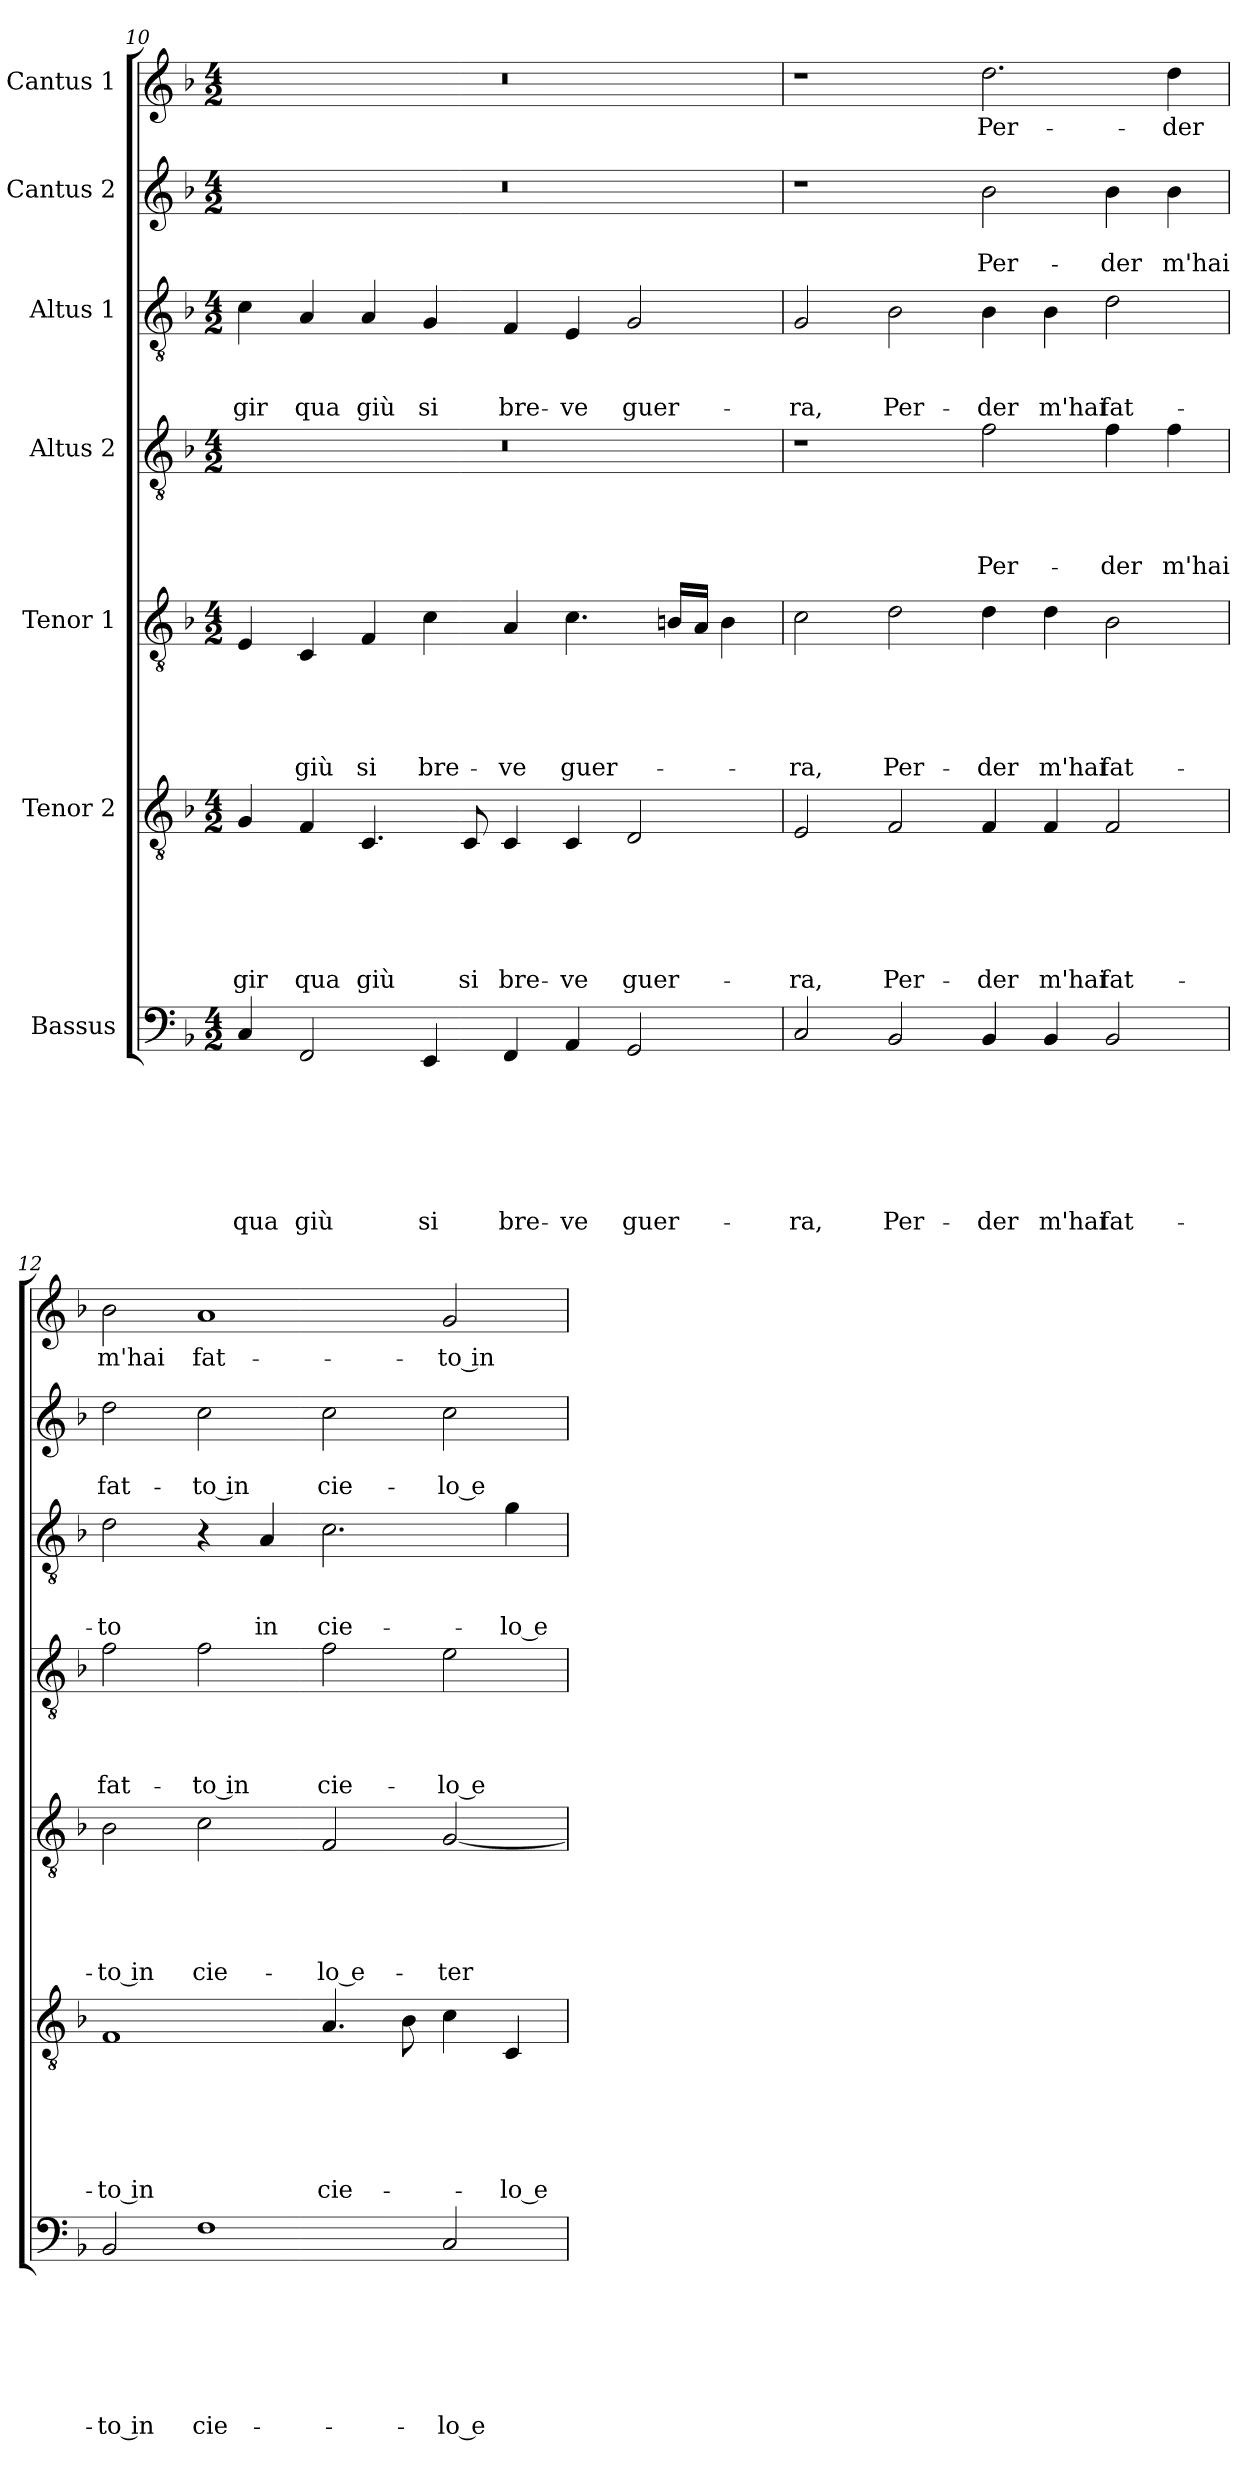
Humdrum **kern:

**kern	**text	**text	**text	**text	**text	**text	**text	**kern	**text	**text	**text	**text	**text	**text	**kern	**text	**text	**text	**text	**text	**kern	**text	**text	**text	**text	**kern	**text	**text	**text	**kern	**text	**text	**kern	**text
*part7	*part7	*part7	*part7	*part7	*part7	*part7	*part7	*part6	*part6	*part6	*part6	*part6	*part6	*part6	*part5	*part5	*part5	*part5	*part5	*part5	*part4	*part4	*part4	*part4	*part4	*part3	*part3	*part3	*part3	*part2	*part2	*part2	*part1	*part1
*staff7	*staff7	*staff7	*staff7	*staff7	*staff7	*staff7	*staff7	*staff6	*staff6	*staff6	*staff6	*staff6	*staff6	*staff6	*staff5	*staff5	*staff5	*staff5	*staff5	*staff5	*staff4	*staff4	*staff4	*staff4	*staff4	*staff3	*staff3	*staff3	*staff3	*staff2	*staff2	*staff2	*staff1	*staff1
*I"Bassus	*	*	*	*	*	*	*	*I"Tenor 2	*	*	*	*	*	*	*I"Tenor 1	*	*	*	*	*	*I"Altus 2	*	*	*	*	*I"Altus 1	*	*	*	*I"Cantus 2	*	*	*I"Cantus 1	*
!!LO:PB:g=z
*clefF4	*	*	*	*	*	*	*	*clefGv2	*	*	*	*	*	*	*clefGv2	*	*	*	*	*	*clefGv2	*	*	*	*	*clefGv2	*	*	*	*clefG2	*	*	*clefG2	*
*k[b-]	*	*	*	*	*	*	*	*k[b-]	*	*	*	*	*	*	*k[b-]	*	*	*	*	*	*k[b-]	*	*	*	*	*k[b-]	*	*	*	*k[b-]	*	*	*k[b-]	*
*d:	*	*	*	*	*	*	*	*d:	*	*	*	*	*	*	*d:	*	*	*	*	*	*d:	*	*	*	*	*d:	*	*	*	*d:	*	*	*d:	*
*M4/2	*	*	*	*	*	*	*	*M4/2	*	*	*	*	*	*	*M4/2	*	*	*	*	*	*M4/2	*	*	*	*	*M4/2	*	*	*	*M4/2	*	*	*M4/2	*
=10	=10	=10	=10	=10	=10	=10	=10	=10	=10	=10	=10	=10	=10	=10	=10	=10	=10	=10	=10	=10	=10	=10	=10	=10	=10	=10	=10	=10	=10	=10	=10	=10	=10	=10
!	!	!	!	!	!	!	!LO:LY:b	!	!	!	!	!	!	!LO:LY:b	!	!	!	!	!	!	!	!	!	!	!	!	!	!	!LO:LY:b	!	!	!	!	!
4C/	.	.	.	.	.	.	qua	4G/	.	.	.	.	.	-gir	4E/	.	.	.	.	.	0r	.	.	.	.	4c\	.	.	-gir	0r	.	.	0r	.
!	!	!	!	!	!	!	!LO:LY:b	!	!	!	!	!	!	!LO:LY:b	!	!	!	!	!	!LO:LY:b	!	!	!	!	!	!	!	!	!LO:LY:b	!	!	!	!	!
2FF/	.	.	.	.	.	.	giù	4F/	.	.	.	.	.	qua	4C/	.	.	.	.	giù	.	.	.	.	.	4A/	.	.	qua	.	.	.	.	.
!	!	!	!	!	!	!	!	!	!	!	!	!	!	!LO:LY:b	!	!	!	!	!	!LO:LY:b	!	!	!	!	!	!	!	!	!LO:LY:b	!	!	!	!	!
.	.	.	.	.	.	.	.	4.C/	.	.	.	.	.	giù	4F/	.	.	.	.	si	.	.	.	.	.	4A/	.	.	giù	.	.	.	.	.
!	!	!	!	!	!	!	!LO:LY:b	!	!	!	!	!	!	!	!	!	!	!	!	!LO:LY:b	!	!	!	!	!	!	!	!	!LO:LY:b	!	!	!	!	!
4EE/	.	.	.	.	.	.	si	.	.	.	.	.	.	.	4c\	.	.	.	.	bre-	.	.	.	.	.	4G/	.	.	si	.	.	.	.	.
!	!	!	!	!	!	!	!	!	!	!	!	!	!	!LO:LY:b	!	!	!	!	!	!	!	!	!	!	!	!	!	!	!	!	!	!	!	!
.	.	.	.	.	.	.	.	8C/	.	.	.	.	.	si	.	.	.	.	.	.	.	.	.	.	.	.	.	.	.	.	.	.	.	.
!	!	!	!	!	!	!	!LO:LY:b	!	!	!	!	!	!	!LO:LY:b	!	!	!	!	!	!LO:LY:b	!	!	!	!	!	!	!	!	!LO:LY:b	!	!	!	!	!
4FF/	.	.	.	.	.	.	bre-	4C/	.	.	.	.	.	bre-	4A/	.	.	.	.	-ve	.	.	.	.	.	4F/	.	.	bre-	.	.	.	.	.
!	!	!	!	!	!	!	!LO:LY:b	!	!	!	!	!	!	!LO:LY:b	!	!	!	!	!	!LO:LY:b	!	!	!	!	!	!	!	!	!LO:LY:b	!	!	!	!	!
4AA/	.	.	.	.	.	.	-ve	4C/	.	.	.	.	.	-ve	4.c\	.	.	.	.	guer-	.	.	.	.	.	4E/	.	.	-ve	.	.	.	.	.
!	!	!	!	!	!	!	!LO:LY:b	!	!	!	!	!	!	!LO:LY:b	!	!	!	!	!	!	!	!	!	!	!	!	!	!	!LO:LY:b	!	!	!	!	!
2GG/	.	.	.	.	.	.	guer-	2D/	.	.	.	.	.	guer-	.	.	.	.	.	.	.	.	.	.	.	2G/	.	.	guer-	.	.	.	.	.
.	.	.	.	.	.	.	.	.	.	.	.	.	.	.	16Bn/LL	.	.	.	.	.	.	.	.	.	.	.	.	.	.	.	.	.	.	.
.	.	.	.	.	.	.	.	.	.	.	.	.	.	.	16A/JJ	.	.	.	.	.	.	.	.	.	.	.	.	.	.	.	.	.	.	.
.	.	.	.	.	.	.	.	.	.	.	.	.	.	.	4B\	.	.	.	.	.	.	.	.	.	.	.	.	.	.	.	.	.	.	.
=11	=11	=11	=11	=11	=11	=11	=11	=11	=11	=11	=11	=11	=11	=11	=11	=11	=11	=11	=11	=11	=11	=11	=11	=11	=11	=11	=11	=11	=11	=11	=11	=11	=11	=11
!	!	!	!	!	!	!	!LO:LY:b	!	!	!	!	!	!	!LO:LY:b	!	!	!	!	!	!LO:LY:b	!	!	!	!	!	!	!	!	!LO:LY:b	!	!	!	!	!
2C/	.	.	.	.	.	.	-ra,	2E/	.	.	.	.	.	-ra,	2c\	.	.	.	.	-ra,	1r	.	.	.	.	2G/	.	.	-ra,	1r	.	.	1r	.
!	!	!	!	!	!	!	!LO:LY:b	!	!	!	!	!	!	!LO:LY:b	!	!	!	!	!	!LO:LY:b	!	!	!	!	!	!	!	!	!LO:LY:b	!	!	!	!	!
2BB-/	.	.	.	.	.	.	Per-	2F/	.	.	.	.	.	Per-	2d\	.	.	.	.	Per-	.	.	.	.	.	2B-\	.	.	Per-	.	.	.	.	.
!	!	!	!	!	!	!	!LO:LY:b	!	!	!	!	!	!	!LO:LY:b	!	!	!	!	!	!LO:LY:b	!	!	!	!	!LO:LY:b	!	!	!	!LO:LY:b	!	!	!LO:LY:b	!	!LO:LY:b
4BB-/	.	.	.	.	.	.	-der	4F/	.	.	.	.	.	-der	4d\	.	.	.	.	-der	2f\	.	.	.	Per-	4B-\	.	.	-der	2b-\	.	Per-	2.dd\	Per-
!	!	!	!	!	!	!	!LO:LY:b	!	!	!	!	!	!	!LO:LY:b	!	!	!	!	!	!LO:LY:b	!	!	!	!	!	!	!	!	!LO:LY:b	!	!	!	!	!
4BB-/	.	.	.	.	.	.	m'hai	4F/	.	.	.	.	.	m'hai	4d\	.	.	.	.	m'hai	.	.	.	.	.	4B-\	.	.	m'hai	.	.	.	.	.
!	!	!	!	!	!	!	!LO:LY:b	!	!	!	!	!	!	!LO:LY:b	!	!	!	!	!	!LO:LY:b	!	!	!	!	!LO:LY:b	!	!	!	!LO:LY:b	!	!	!LO:LY:b	!	!
2BB-/	.	.	.	.	.	.	fat-	2F/	.	.	.	.	.	fat-	2B-\	.	.	.	.	fat-	4f\	.	.	.	-der	2d\	.	.	fat-	4b-\	.	-der	.	.
!	!	!	!	!	!	!	!	!	!	!	!	!	!	!	!	!	!	!	!	!	!	!	!	!	!LO:LY:b	!	!	!	!	!	!	!LO:LY:b	!	!LO:LY:b
.	.	.	.	.	.	.	.	.	.	.	.	.	.	.	.	.	.	.	.	.	4f\	.	.	.	m'hai	.	.	.	.	4b-\	.	m'hai	4dd\	-der
=12	=12	=12	=12	=12	=12	=12	=12	=12	=12	=12	=12	=12	=12	=12	=12	=12	=12	=12	=12	=12	=12	=12	=12	=12	=12	=12	=12	=12	=12	=12	=12	=12	=12	=12
!	!	!	!	!	!	!	!LO:LY:b	!	!	!	!	!	!	!LO:LY:b	!	!	!	!	!	!LO:LY:b	!	!	!	!	!LO:LY:b	!	!	!	!LO:LY:b	!	!	!LO:LY:b	!	!LO:LY:b
2BB-/	.	.	.	.	.	.	-to in	1F	.	.	.	.	.	-to in	2B-\	.	.	.	.	-to in	2f\	.	.	.	fat-	2d\	.	.	-to	2dd\	.	fat-	2b-\	m'hai
!	!	!	!	!	!	!	!LO:LY:b	!	!	!	!	!	!	!	!	!	!	!	!	!LO:LY:b	!	!	!	!	!LO:LY:b	!	!	!	!	!	!	!LO:LY:b	!	!LO:LY:b
1F	.	.	.	.	.	.	cie-	.	.	.	.	.	.	.	2c\	.	.	.	.	cie-	2f\	.	.	.	-to in	4r	.	.	.	2cc\	.	-to in	1a	fat-
!	!	!	!	!	!	!	!	!	!	!	!	!	!	!	!	!	!	!	!	!	!	!	!	!	!	!	!	!	!LO:LY:b	!	!	!	!	!
.	.	.	.	.	.	.	.	.	.	.	.	.	.	.	.	.	.	.	.	.	.	.	.	.	.	4A/	.	.	in	.	.	.	.	.
!	!	!	!	!	!	!	!	!	!	!	!	!	!	!LO:LY:b	!	!	!	!	!	!LO:LY:b	!	!	!	!	!LO:LY:b	!	!	!	!LO:LY:b	!	!	!LO:LY:b	!	!
.	.	.	.	.	.	.	.	4.A/	.	.	.	.	.	cie-	2F/	.	.	.	.	-lo e-	2f\	.	.	.	cie-	2.c\	.	.	cie-	2cc\	.	cie-	.	.
.	.	.	.	.	.	.	.	8B-\	.	.	.	.	.	.	.	.	.	.	.	.	.	.	.	.	.	.	.	.	.	.	.	.	.	.
!	!	!	!	!	!	!	!LO:LY:b	!	!	!	!	!	!	!	!	!	!	!	!	!LO:LY:b	!	!	!	!	!LO:LY:b	!	!	!	!	!	!	!LO:LY:b	!	!LO:LY:b
2C/	.	.	.	.	.	.	-lo e-	4c\	.	.	.	.	.	.	[2G/	.	.	.	.	-ter-	2e\	.	.	.	-lo e-	.	.	.	.	2cc\	.	-lo e-	2g/	-to in
!	!	!	!	!	!	!	!	!	!	!	!	!	!	!LO:LY:b	!	!	!	!	!	!	!	!	!	!	!	!	!	!	!LO:LY:b	!	!	!	!	!
.	.	.	.	.	.	.	.	4C/	.	.	.	.	.	-lo e-	.	.	.	.	.	.	.	.	.	.	.	4g\	.	.	-lo e-	.	.	.	.	.
=	=	=	=	=	=	=	=	=	=	=	=	=	=	=	=	=	=	=	=	=	=	=	=	=	=	=	=	=	=	=	=	=	=	=
*-	*-	*-	*-	*-	*-	*-	*-	*-	*-	*-	*-	*-	*-	*-	*-	*-	*-	*-	*-	*-	*-	*-	*-	*-	*-	*-	*-	*-	*-	*-	*-	*-	*-	*-
